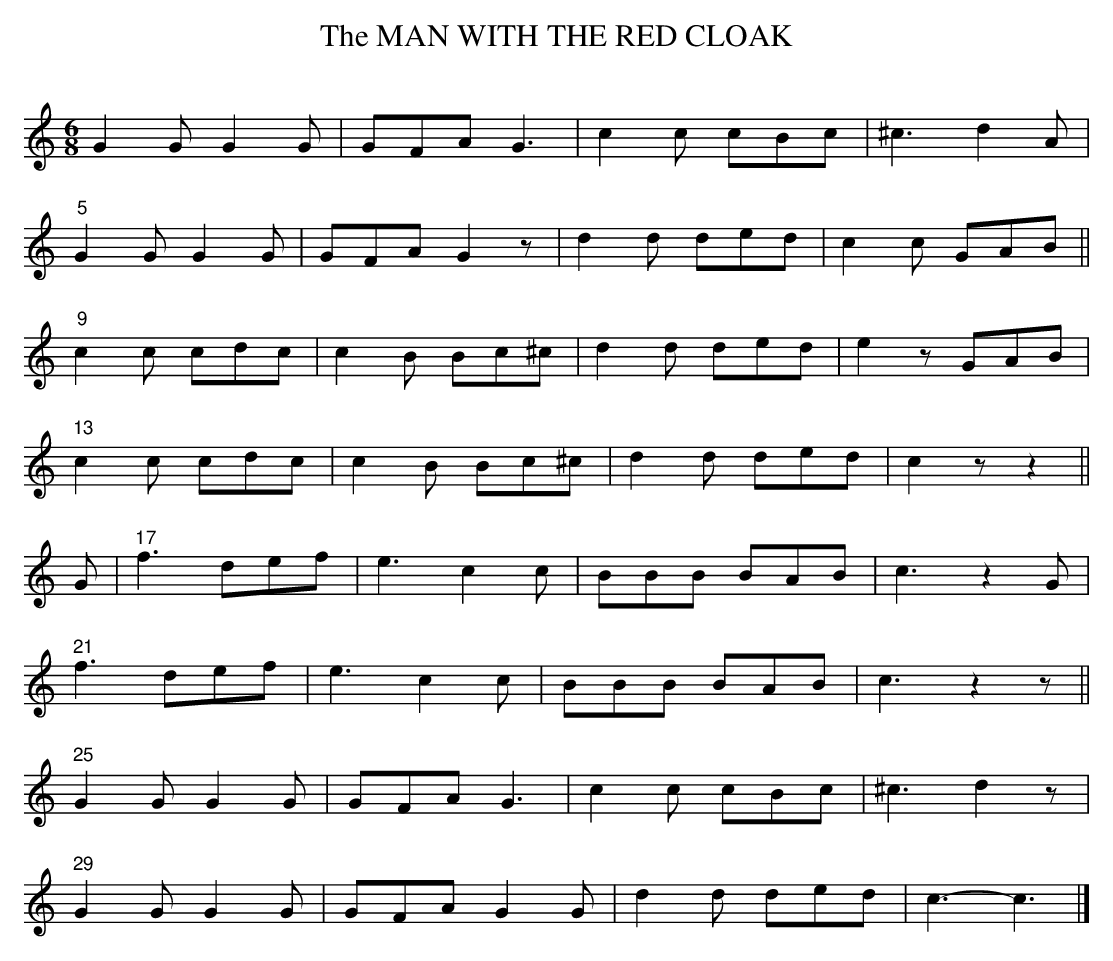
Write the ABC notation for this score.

X:1
T:MAN WITH THE RED CLOAK, The
Y:"with spirit"
Q:140
M:6/8
L:1/8
K:C
G2G G2G|GFA G3|c2c cBc|^c3d2A|
"5"G2G G2G|GFA G2z|d2d ded|c2c GAB||
"9"c2c cdc|c2B Bc^c|d2d ded|e2zGAB|
"13"c2c cdc|c2B Bc^c|d2d ded|c2zz2||
G|"17"f3def|e3c2c|BBB BAB|c3z2G|
"21"f3def|e3c2c|BBB BAB|c3z2z||
"25"G2G G2G|GFA G3|c2c cBc|^c3d2z|
"29"G2G G2G|GFA G2G|d2d ded|c3-c3|]
